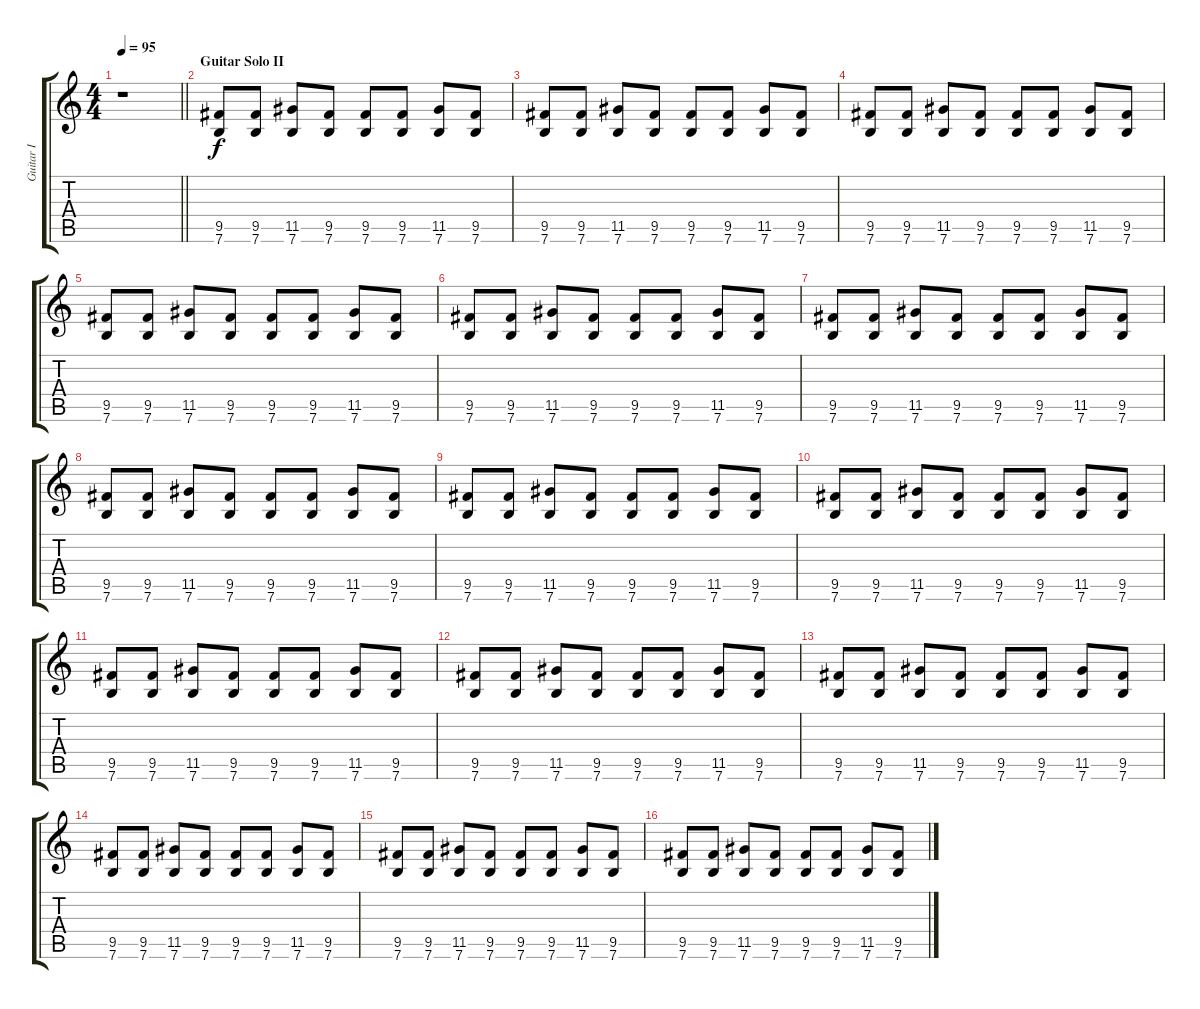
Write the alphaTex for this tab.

\track ("Guitar I" "Guitar I") {instrument distortionguitar}
\staff {score tabs}
\tuning (E4 B3 G3 D3 A2 E2) {hide}
\ts (4 4)
\tempo 95
\clef g2
\barLineRight lightlight
\ks c
r.1{dy f} |
\section ("" "Guitar Solo II")
(9.5 7.6).8 (9.5 7.6).8 (11.5 7.6).8 (9.5 7.6).8 (9.5 7.6).8 (9.5 7.6).8 (11.5 7.6).8 (9.5 7.6).8 |
(9.5 7.6).8 (9.5 7.6).8 (11.5 7.6).8 (9.5 7.6).8 (9.5 7.6).8 (9.5 7.6).8 (11.5 7.6).8 (9.5 7.6).8 |
(9.5 7.6).8 (9.5 7.6).8 (11.5 7.6).8 (9.5 7.6).8 (9.5 7.6).8 (9.5 7.6).8 (11.5 7.6).8 (9.5 7.6).8 |
(9.5 7.6).8 (9.5 7.6).8 (11.5 7.6).8 (9.5 7.6).8 (9.5 7.6).8 (9.5 7.6).8 (11.5 7.6).8 (9.5 7.6).8 |
(9.5 7.6).8 (9.5 7.6).8 (11.5 7.6).8 (9.5 7.6).8 (9.5 7.6).8 (9.5 7.6).8 (11.5 7.6).8 (9.5 7.6).8 |
(9.5 7.6).8 (9.5 7.6).8 (11.5 7.6).8 (9.5 7.6).8 (9.5 7.6).8 (9.5 7.6).8 (11.5 7.6).8 (9.5 7.6).8 |
(9.5 7.6).8 (9.5 7.6).8 (11.5 7.6).8 (9.5 7.6).8 (9.5 7.6).8 (9.5 7.6).8 (11.5 7.6).8 (9.5 7.6).8 |
(9.5 7.6).8 (9.5 7.6).8 (11.5 7.6).8 (9.5 7.6).8 (9.5 7.6).8 (9.5 7.6).8 (11.5 7.6).8 (9.5 7.6).8 |
(9.5 7.6).8 (9.5 7.6).8 (11.5 7.6).8 (9.5 7.6).8 (9.5 7.6).8 (9.5 7.6).8 (11.5 7.6).8 (9.5 7.6).8 |
(9.5 7.6).8 (9.5 7.6).8 (11.5 7.6).8 (9.5 7.6).8 (9.5 7.6).8 (9.5 7.6).8 (11.5 7.6).8 (9.5 7.6).8 |
(9.5 7.6).8 (9.5 7.6).8 (11.5 7.6).8 (9.5 7.6).8 (9.5 7.6).8 (9.5 7.6).8 (11.5 7.6).8 (9.5 7.6).8 |
(9.5 7.6).8 (9.5 7.6).8 (11.5 7.6).8 (9.5 7.6).8 (9.5 7.6).8 (9.5 7.6).8 (11.5 7.6).8 (9.5 7.6).8 |
(9.5 7.6).8 (9.5 7.6).8 (11.5 7.6).8 (9.5 7.6).8 (9.5 7.6).8 (9.5 7.6).8 (11.5 7.6).8 (9.5 7.6).8 |
(9.5 7.6).8 (9.5 7.6).8 (11.5 7.6).8 (9.5 7.6).8 (9.5 7.6).8 (9.5 7.6).8 (11.5 7.6).8 (9.5 7.6).8 |
(9.5 7.6).8 (9.5 7.6).8 (11.5 7.6).8 (9.5 7.6).8 (9.5 7.6).8 (9.5 7.6).8 (11.5 7.6).8 (9.5 7.6).8
